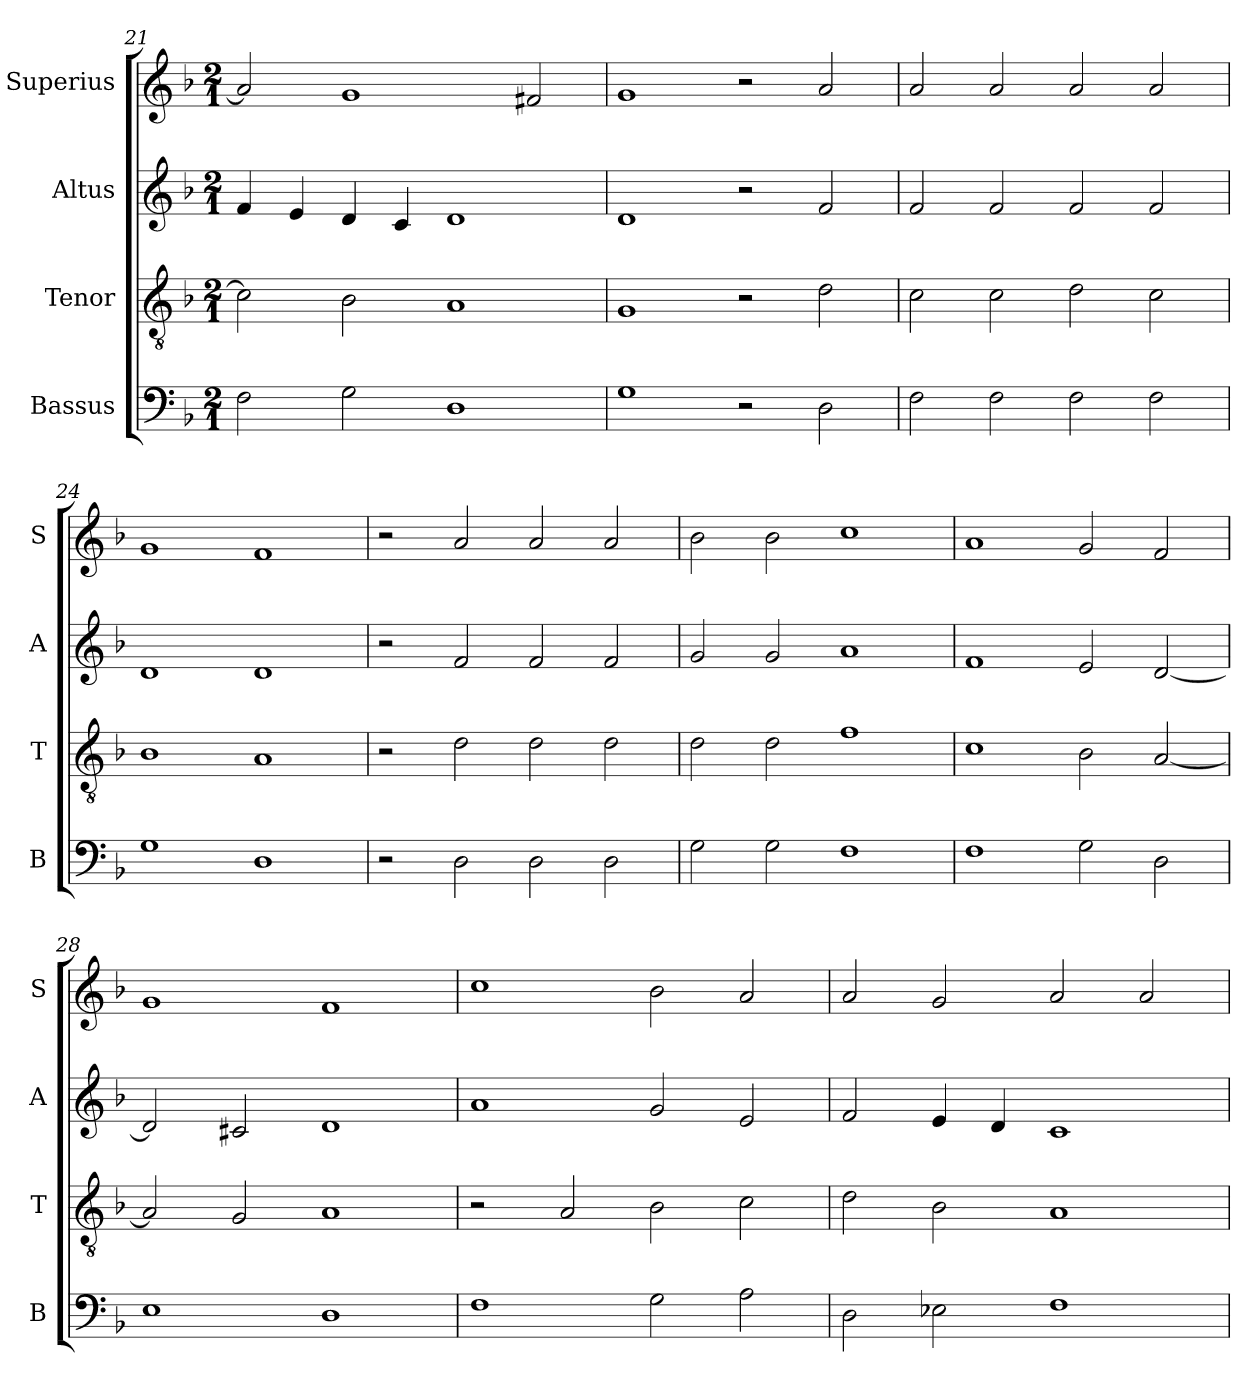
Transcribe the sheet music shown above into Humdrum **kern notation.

**kern	**kern	**kern	**kern
*part4	*part3	*part2	*part1
*staff4	*staff3	*staff2	*staff1
*I"Bassus	*I"Tenor	*I"Altus	*I"Superius
*I'B	*I'T	*I'A	*I'S
*clefF4	*clefGv2	*clefG2	*clefG2
*k[b-]	*k[b-]	*k[b-]	*k[b-]
*F:	*F:	*F:	*F:
*M2/1	*M2/1	*M2/1	*M2/1
=21	=21	=21	=21
2F	2c]	4f	2a]
.	.	4e	.
2G	2B-	4d	1g
.	.	4c	.
1D	1A	1d	.
.	.	.	2f#X
=22	=22	=22	=22
1G	1G	1d	1g
2r	2r	2r	2r
2D	2d	2f	2a
=23	=23	=23	=23
2F	2c	2f	2a
2F	2c	2f	2a
2F	2d	2f	2a
2F	2c	2f	2a
=24	=24	=24	=24
1G	1B-	1d	1g
1D	1A	1d	1f
=25	=25	=25	=25
2r	2r	2r	2r
2D	2d	2f	2a
2D	2d	2f	2a
2D	2d	2f	2a
=26	=26	=26	=26
2G	2d	2g	2b-
2G	2d	2g	2b-
1F	1f	1a	1cc
=27	=27	=27	=27
1F	1c	1f	1a
2G	2B-	2e	2g
2D	[2A	[2d	2f
=28	=28	=28	=28
1E	2A]	2d]	1g
.	2G	2c#X	.
1D	1A	1d	1f
=29	=29	=29	=29
1F	2r	1a	1cc
.	2A	.	.
2G	2B-	2g	2b-
2A	2c	2e	2a
=30	=30	=30	=30
2D	2d	2f	2a
2E-X	2B-	4e	2g
.	.	4d	.
1F	1A	1c	2a
.	.	.	2a
=	=	=	=
*-	*-	*-	*-
